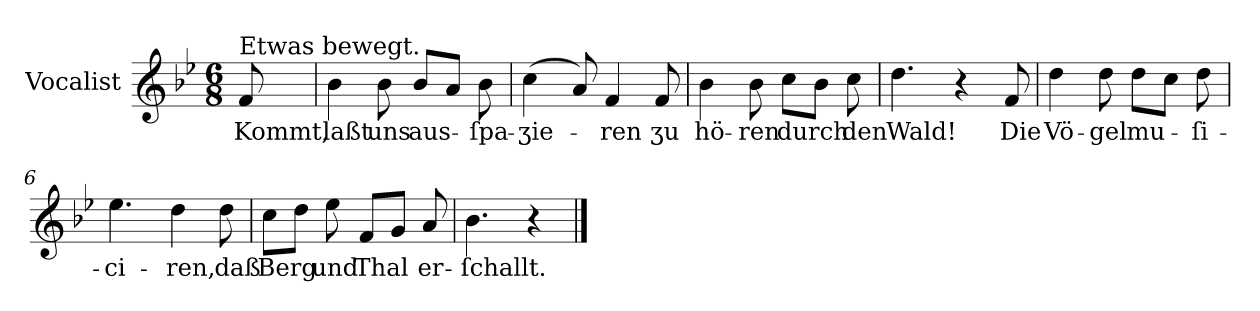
**kern	**text
*part1	*part1
*staff1	*staff1
*I"Vocalist	*
*clefG2	*
*k[b-e-]	*
*B-:	*
*M6/8	*
=	=
!LO:TX:a:t=Etwas bewegt.	!
8f	Kommt,
=1	=1
4b-	laßt
8b-	uns
8b-/L	aus-
8aJ	.
8b-	-ſpa-
=2	=2
(4cc	-ʒie-
8a)	.
4f	-ren
8f	ʒu
=3	=3
4b-	hö-
8b-	-ren
8ccL	durch
8b-J	.
8cc	den
=4	=4
4.dd	Wald!
4r	.
8f	Die
=5	=5
4dd	Vö-
8dd	-gel
8ddL	mu-
8ccJ	.
8dd	-ſi-
=6	=6
4.ee-	-ci-
4dd	-ren,
8dd	daß
=7	=7
8ccL	Berg
8ddJ	.
8ee-	und
8fL	Thal
8gJ	.
8a	er-
=8	=8
4.b-	-ſchallt.
4r	.
==	==
*-	*-
